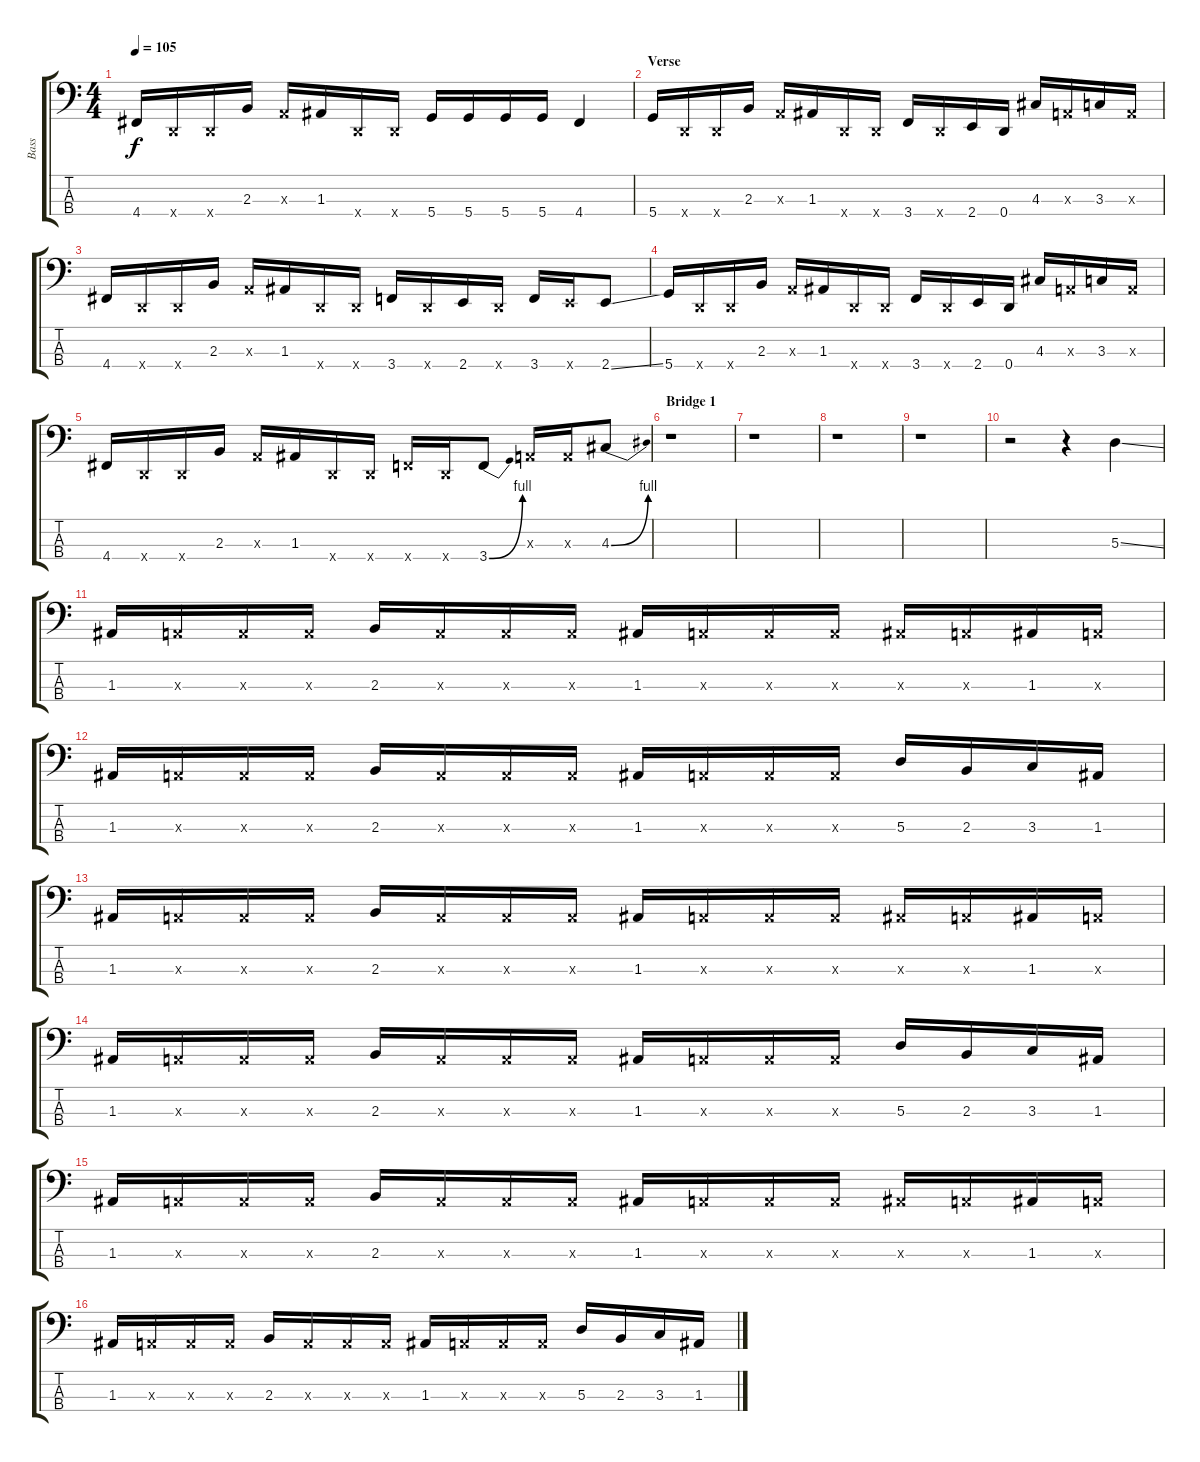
\track ("Bass" "Bass") {instrument slapbass2}
\staff {score tabs}
\tuning (G2 D2 A1 D1) {hide}
\ts (4 4)
\tempo 105
\clef f4
\ks c
4.4.16{dy f} 0.4{x}.16 0.4{x}.16 2.3.16 0.3{x}.16 1.3.16 0.4{x}.16 0.4{x}.16 5.4.16 5.4.16 5.4.16 5.4.16 4.4.4 |
\section ("" "Verse")
5.4.16 0.4{x}.16 0.4{x}.16 2.3.16 0.3{x}.16 1.3.16 0.4{x}.16 0.4{x}.16 3.4.16 0.4{x}.16 2.4.16 0.4.16 4.3.16 0.3{x}.16 3.3.16 0.3{x}.16 |
4.4.16 0.4{x}.16 0.4{x}.16 2.3.16 0.3{x}.16 1.3.16 0.4{x}.16 0.4{x}.16 3.4.16 0.4{x}.16 2.4.16 0.4{x}.16 3.4.16 2.4{x}.16 2.4{ss}.8 |
5.4.16 0.4{x}.16 0.4{x}.16 2.3.16 0.3{x}.16 1.3.16 0.4{x}.16 0.4{x}.16 3.4.16 0.4{x}.16 2.4.16 0.4.16 4.3.16 0.3{x}.16 3.3.16 0.3{x}.16 |
4.4.16 0.4{x}.16 0.4{x}.16 2.3.16 0.3{x}.16 1.3.16 0.4{x}.16 0.4{x}.16 3.4{x}.16 0.4{x}.16 3.4{be (bend 0 0 60 4)}.8 0.3{x}.16 0.3{x}.16 4.3{be (bend 0 0 60 4)}.8 |
\section ("" "Bridge 1")
r.1 |
r.1 |
r.1 |
r.1 |
r.2 r.4 5.3{ss}.4 |
1.3.16 0.3{x}.16 0.3{x}.16 0.3{x}.16 2.3.16 0.3{x}.16 0.3{x}.16 0.3{x}.16 1.3.16 0.3{x}.16 0.3{x}.16 0.3{x}.16 1.3{x}.16 0.3{x}.16 1.3.16 0.3{x}.16 |
1.3.16 0.3{x}.16 0.3{x}.16 0.3{x}.16 2.3.16 0.3{x}.16 0.3{x}.16 0.3{x}.16 1.3.16 0.3{x}.16 0.3{x}.16 0.3{x}.16 5.3.16 2.3.16 3.3.16 1.3.16 |
1.3.16 0.3{x}.16 0.3{x}.16 0.3{x}.16 2.3.16 0.3{x}.16 0.3{x}.16 0.3{x}.16 1.3.16 0.3{x}.16 0.3{x}.16 0.3{x}.16 1.3{x}.16 0.3{x}.16 1.3.16 0.3{x}.16 |
1.3.16 0.3{x}.16 0.3{x}.16 0.3{x}.16 2.3.16 0.3{x}.16 0.3{x}.16 0.3{x}.16 1.3.16 0.3{x}.16 0.3{x}.16 0.3{x}.16 5.3.16 2.3.16 3.3.16 1.3.16 |
1.3.16 0.3{x}.16 0.3{x}.16 0.3{x}.16 2.3.16 0.3{x}.16 0.3{x}.16 0.3{x}.16 1.3.16 0.3{x}.16 0.3{x}.16 0.3{x}.16 1.3{x}.16 0.3{x}.16 1.3.16 0.3{x}.16 |
1.3.16 0.3{x}.16 0.3{x}.16 0.3{x}.16 2.3.16 0.3{x}.16 0.3{x}.16 0.3{x}.16 1.3.16 0.3{x}.16 0.3{x}.16 0.3{x}.16 5.3.16 2.3.16 3.3.16 1.3.16
